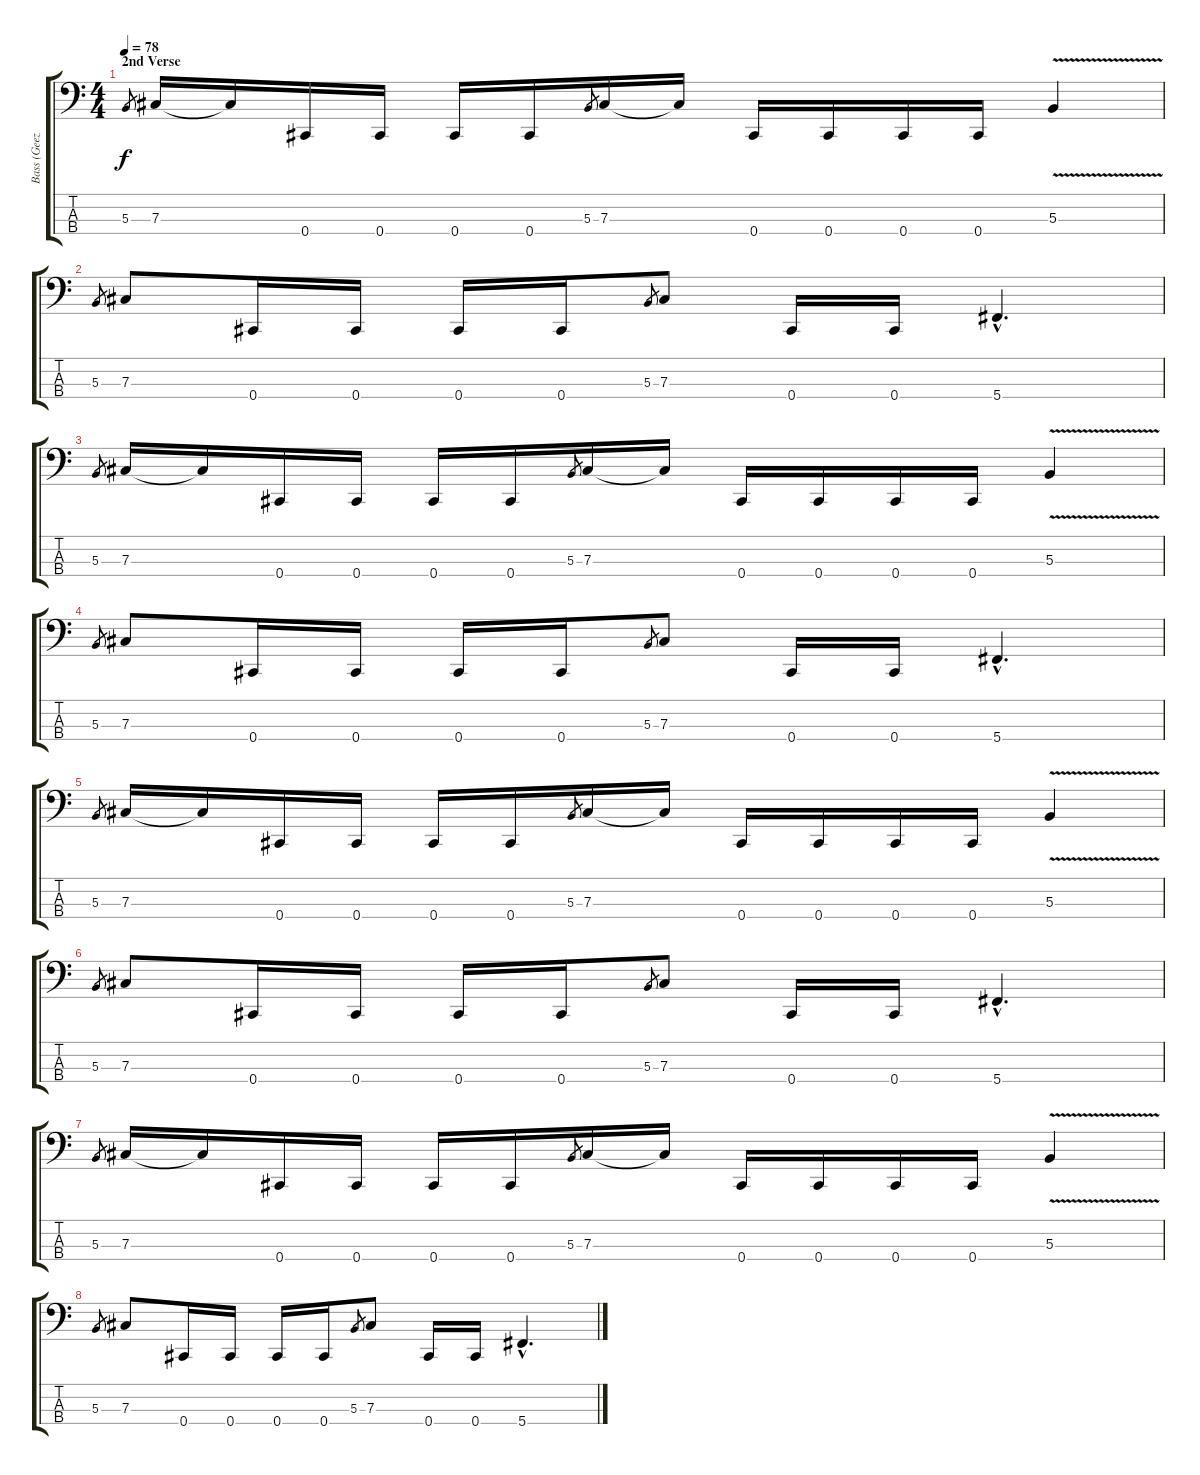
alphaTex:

\track ("Bass (Geeze Butler)" "Bass (Geez") {instrument electricbassfinger}
\staff {score tabs}
\tuning (E2 B1 Gb1 Db1) {hide}
\ts (4 4)
\section ("" "2nd Verse")
\tempo 78
\clef f4
\ks c
5.3.8{gr dy f} 7.3.16 7.3{t}.16 0.4.16 0.4.16 0.4.16 0.4.16 5.3.8{gr} 7.3.16 7.3{t}.16 0.4.16 0.4.16 0.4.16 0.4.16 5.3{v}.4 |
5.3.8{gr} 7.3.8 0.4.16 0.4.16 0.4.16 0.4.16 5.3.8{gr} 7.3.8 0.4.16 0.4.16 5.4{hac}.4{d} |
5.3.8{gr} 7.3.16 7.3{t}.16 0.4.16 0.4.16 0.4.16 0.4.16 5.3.8{gr} 7.3.16 7.3{t}.16 0.4.16 0.4.16 0.4.16 0.4.16 5.3{v}.4 |
5.3.8{gr} 7.3.8 0.4.16 0.4.16 0.4.16 0.4.16 5.3.8{gr} 7.3.8 0.4.16 0.4.16 5.4{hac}.4{d} |
5.3.8{gr} 7.3.16 7.3{t}.16 0.4.16 0.4.16 0.4.16 0.4.16 5.3.8{gr} 7.3.16 7.3{t}.16 0.4.16 0.4.16 0.4.16 0.4.16 5.3{v}.4 |
5.3.8{gr} 7.3.8 0.4.16 0.4.16 0.4.16 0.4.16 5.3.8{gr} 7.3.8 0.4.16 0.4.16 5.4{hac}.4{d} |
5.3.8{gr} 7.3.16 7.3{t}.16 0.4.16 0.4.16 0.4.16 0.4.16 5.3.8{gr} 7.3.16 7.3{t}.16 0.4.16 0.4.16 0.4.16 0.4.16 5.3{v}.4 |
5.3.8{gr} 7.3.8 0.4.16 0.4.16 0.4.16 0.4.16 5.3.8{gr} 7.3.8 0.4.16 0.4.16 5.4{hac}.4{d}
